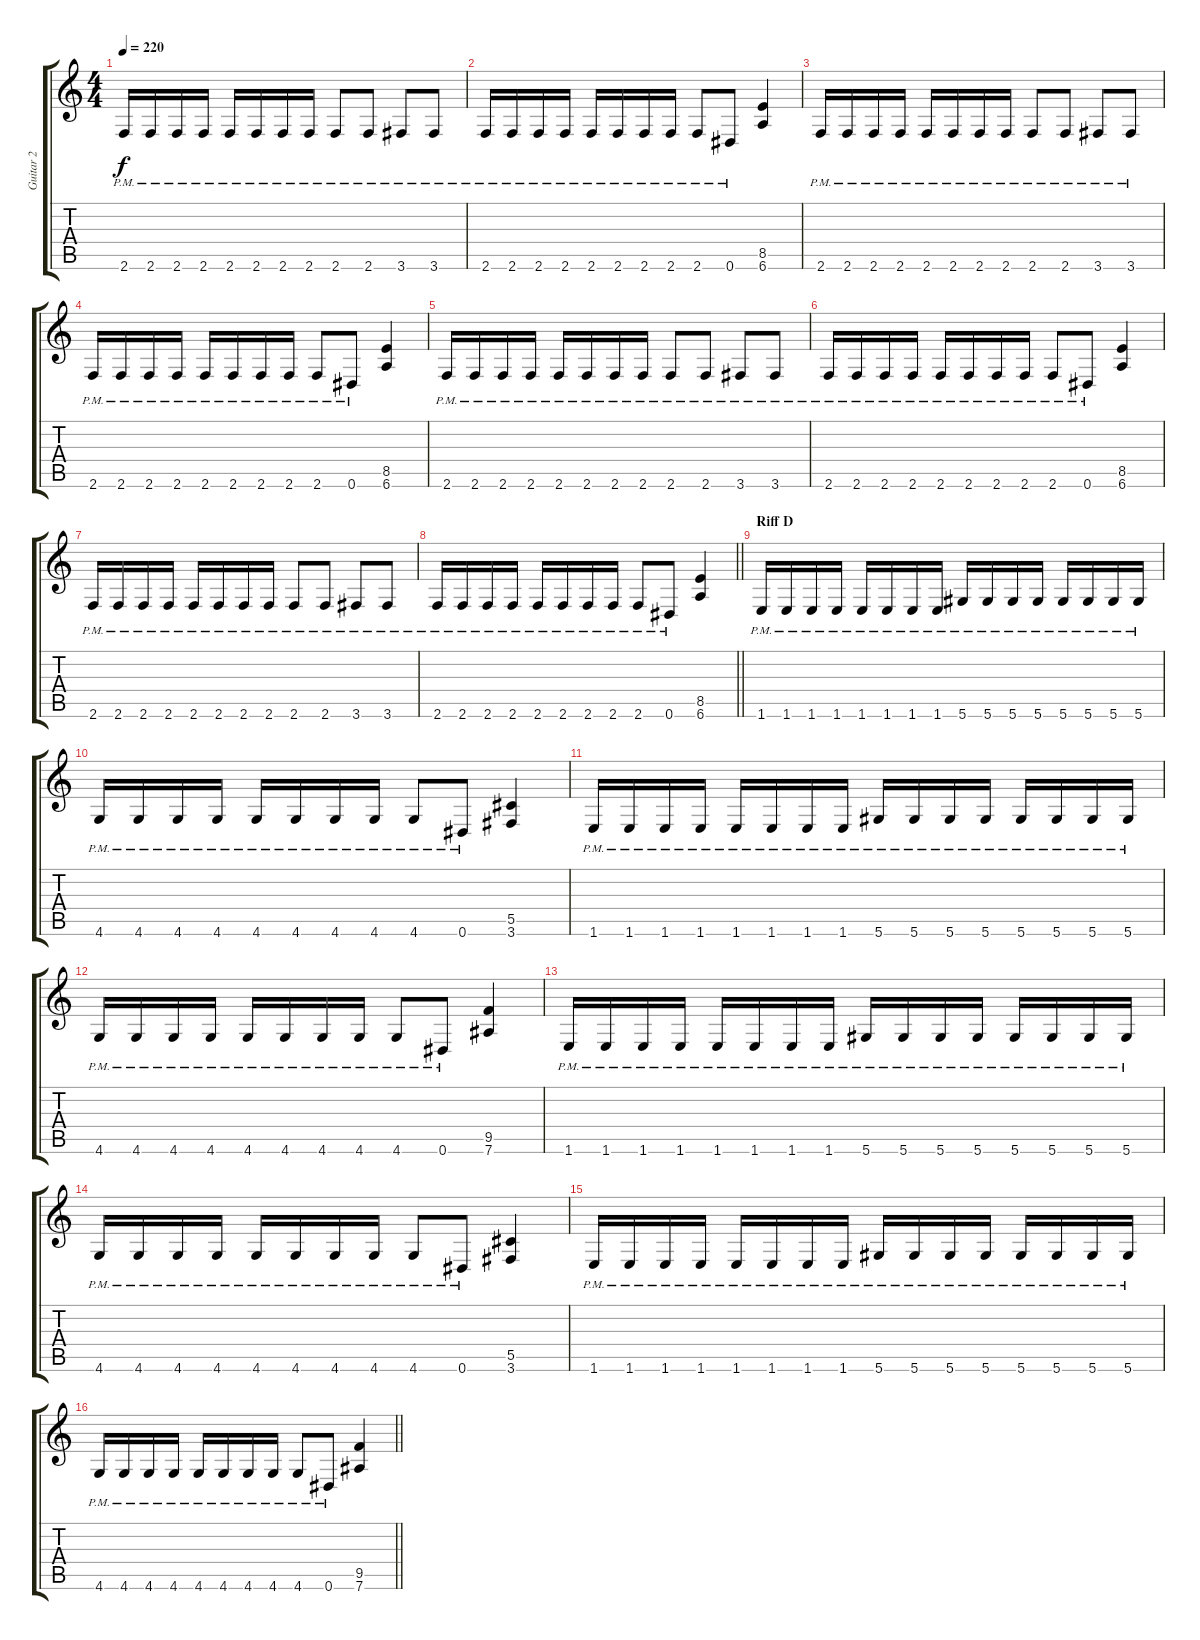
\track ("Guitar 2" "Guitar 2") {instrument distortionguitar}
\staff {score tabs}
\tuning (Eb4 Bb3 Gb3 Db3 Ab2 Eb2) {hide}
\ts (4 4)
\tempo 220
\clef g2
\ks c
2.6{pm}.16{dy f} 2.6{pm}.16 2.6{pm}.16 2.6{pm}.16 2.6{pm}.16 2.6{pm}.16 2.6{pm}.16 2.6{pm}.16 2.6{pm}.8 2.6{pm}.8 3.6{pm}.8 3.6{pm}.8 |
2.6{pm}.16 2.6{pm}.16 2.6{pm}.16 2.6{pm}.16 2.6{pm}.16 2.6{pm}.16 2.6{pm}.16 2.6{pm}.16 2.6{pm}.8 0.6{pm}.8 (8.5 6.6).4 |
2.6{pm}.16 2.6{pm}.16 2.6{pm}.16 2.6{pm}.16 2.6{pm}.16 2.6{pm}.16 2.6{pm}.16 2.6{pm}.16 2.6{pm}.8 2.6{pm}.8 3.6{pm}.8 3.6{pm}.8 |
2.6{pm}.16 2.6{pm}.16 2.6{pm}.16 2.6{pm}.16 2.6{pm}.16 2.6{pm}.16 2.6{pm}.16 2.6{pm}.16 2.6{pm}.8 0.6{pm}.8 (8.5 6.6).4 |
2.6{pm}.16 2.6{pm}.16 2.6{pm}.16 2.6{pm}.16 2.6{pm}.16 2.6{pm}.16 2.6{pm}.16 2.6{pm}.16 2.6{pm}.8 2.6{pm}.8 3.6{pm}.8 3.6{pm}.8 |
2.6{pm}.16 2.6{pm}.16 2.6{pm}.16 2.6{pm}.16 2.6{pm}.16 2.6{pm}.16 2.6{pm}.16 2.6{pm}.16 2.6{pm}.8 0.6{pm}.8 (8.5 6.6).4 |
2.6{pm}.16 2.6{pm}.16 2.6{pm}.16 2.6{pm}.16 2.6{pm}.16 2.6{pm}.16 2.6{pm}.16 2.6{pm}.16 2.6{pm}.8 2.6{pm}.8 3.6{pm}.8 3.6{pm}.8 |
\barLineRight lightlight
2.6{pm}.16 2.6{pm}.16 2.6{pm}.16 2.6{pm}.16 2.6{pm}.16 2.6{pm}.16 2.6{pm}.16 2.6{pm}.16 2.6{pm}.8 0.6{pm}.8 (8.5 6.6).4 |
\section ("" "Riff D")
1.6{pm}.16 1.6{pm}.16 1.6{pm}.16 1.6{pm}.16 1.6{pm}.16 1.6{pm}.16 1.6{pm}.16 1.6{pm}.16 5.6{pm}.16 5.6{pm}.16 5.6{pm}.16 5.6{pm}.16 5.6{pm}.16 5.6{pm}.16 5.6{pm}.16 5.6{pm}.16 |
4.6{pm}.16 4.6{pm}.16 4.6{pm}.16 4.6{pm}.16 4.6{pm}.16 4.6{pm}.16 4.6{pm}.16 4.6{pm}.16 4.6{pm}.8 0.6{pm}.8 (5.5 3.6).4 |
1.6{pm}.16 1.6{pm}.16 1.6{pm}.16 1.6{pm}.16 1.6{pm}.16 1.6{pm}.16 1.6{pm}.16 1.6{pm}.16 5.6{pm}.16 5.6{pm}.16 5.6{pm}.16 5.6{pm}.16 5.6{pm}.16 5.6{pm}.16 5.6{pm}.16 5.6{pm}.16 |
4.6{pm}.16 4.6{pm}.16 4.6{pm}.16 4.6{pm}.16 4.6{pm}.16 4.6{pm}.16 4.6{pm}.16 4.6{pm}.16 4.6{pm}.8 0.6{pm}.8 (9.5 7.6).4 |
1.6{pm}.16 1.6{pm}.16 1.6{pm}.16 1.6{pm}.16 1.6{pm}.16 1.6{pm}.16 1.6{pm}.16 1.6{pm}.16 5.6{pm}.16 5.6{pm}.16 5.6{pm}.16 5.6{pm}.16 5.6{pm}.16 5.6{pm}.16 5.6{pm}.16 5.6{pm}.16 |
4.6{pm}.16 4.6{pm}.16 4.6{pm}.16 4.6{pm}.16 4.6{pm}.16 4.6{pm}.16 4.6{pm}.16 4.6{pm}.16 4.6{pm}.8 0.6{pm}.8 (5.5 3.6).4 |
1.6{pm}.16 1.6{pm}.16 1.6{pm}.16 1.6{pm}.16 1.6{pm}.16 1.6{pm}.16 1.6{pm}.16 1.6{pm}.16 5.6{pm}.16 5.6{pm}.16 5.6{pm}.16 5.6{pm}.16 5.6{pm}.16 5.6{pm}.16 5.6{pm}.16 5.6{pm}.16 |
\barLineRight lightlight
4.6{pm}.16 4.6{pm}.16 4.6{pm}.16 4.6{pm}.16 4.6{pm}.16 4.6{pm}.16 4.6{pm}.16 4.6{pm}.16 4.6{pm}.8 0.6{pm}.8 (9.5 7.6).4
